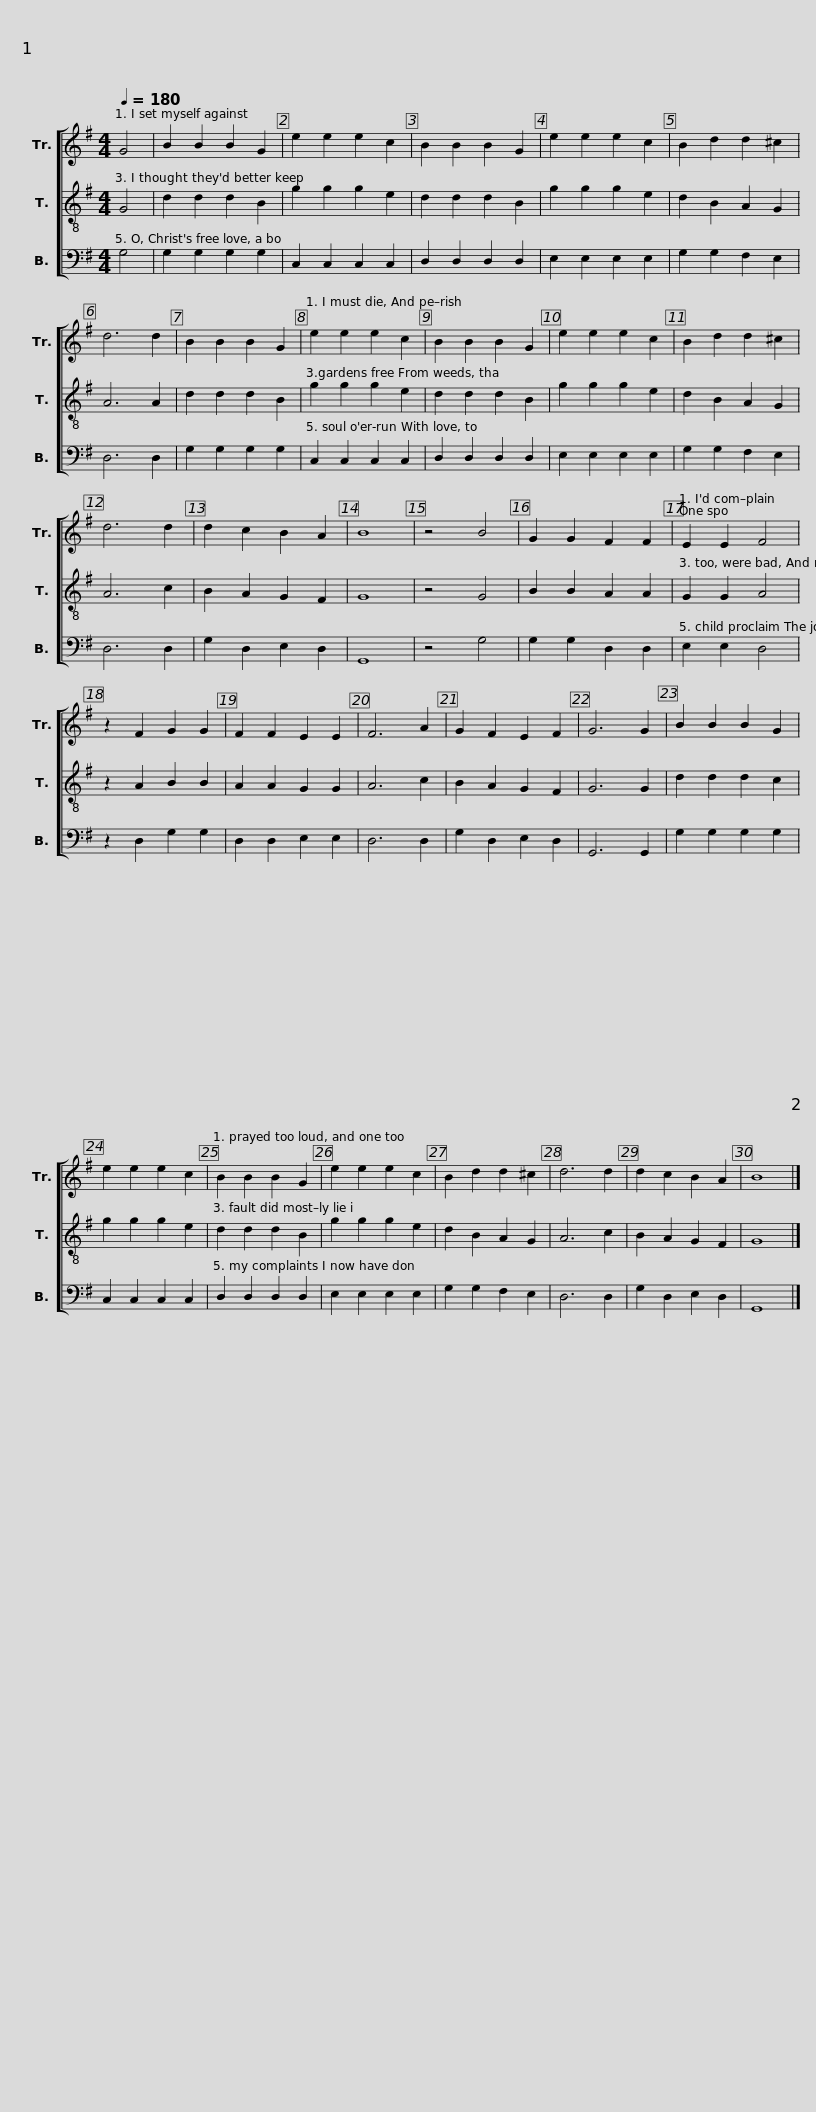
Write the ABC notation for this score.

X:1
%%score [ 1 2 3 ]
L:1/8
Q:1/4=180
M:4/4
I:linebreak $
K:G
V:1 treble
V:2 treble-8
V:3 bass
V:1
 G4 | B2 B2 B2 G2 | e2 e2 e2 c2 | B2 B2 B2 G2 | e2 e2 e2 c2 | %5
 B2 d2 d2 ^c2 | d6 d2 | B2 B2 B2 G2 |$ e2 e2 e2 c2 | B2 B2 B2 G2 | %10
 e2 e2 e2 c2 | B2 d2 d2 ^c2 | d6 d2 | d2 c2 B2 A2 | B8 | %15
 z4 B4 | G2 G2 F2 F2 |$ E2 E2 F4 | z2 F2 G2 G2 | F2 F2 E2 E2 | %20
 F6 A2 | G2 F2 E2 F2 | G6 G2 | B2 B2 B2 G2 | e2 e2 e2 c2 |$ %25
 B2 B2 B2 G2 | e2 e2 e2 c2 | B2 d2 d2 ^c2 | d6 d2 | d2 c2 B2 A2 | %30
 B8 |] %31
V:2
 G4 | d2 d2 d2 B2 | g2 g2 g2 e2 | d2 d2 d2 B2 | g2 g2 g2 e2 | %5
 d2 B2 A2 G2 | A6 A2 | d2 d2 d2 B2 |$ g2 g2 g2 e2 | d2 d2 d2 B2 | %10
 g2 g2 g2 e2 | d2 B2 A2 G2 | A6 c2 | B2 A2 G2 F2 | G8 | %15
 z4 G4 | B2 B2 A2 A2 |$ G2 G2 A4 | z2 A2 B2 B2 | A2 A2 G2 G2 | %20
 A6 c2 | B2 A2 G2 F2 | G6 G2 | d2 d2 d2 c2 | g2 g2 g2 e2 |$ %25
 d2 d2 d2 B2 | g2 g2 g2 e2 | d2 B2 A2 G2 | A6 c2 | B2 A2 G2 F2 | %30
 G8 |] %31
V:3
 G,4 | G,2 G,2 G,2 G,2 | C,2 C,2 C,2 C,2 | D,2 D,2 D,2 D,2 | E,2 E,2 E,2 E,2 | %5
 G,2 G,2 F,2 E,2 | D,6 D,2 | G,2 G,2 G,2 G,2 |$ C,2 C,2 C,2 C,2 | D,2 D,2 D,2 D,2 | %10
 E,2 E,2 E,2 E,2 | G,2 G,2 F,2 E,2 | D,6 D,2 | G,2 D,2 E,2 D,2 | G,,8 | %15
 z4 G,4 | G,2 G,2 D,2 D,2 |$ E,2 E,2 D,4 | z2 D,2 G,2 G,2 | D,2 D,2 E,2 E,2 | %20
 D,6 D,2 | G,2 D,2 E,2 D,2 | G,,6 G,,2 | G,2 G,2 G,2 G,2 | C,2 C,2 C,2 C,2 |$ %25
 D,2 D,2 D,2 D,2 | E,2 E,2 E,2 E,2 | G,2 G,2 F,2 E,2 | D,6 D,2 | G,2 D,2 E,2 D,2 | %30
 G,,8 |] %31
